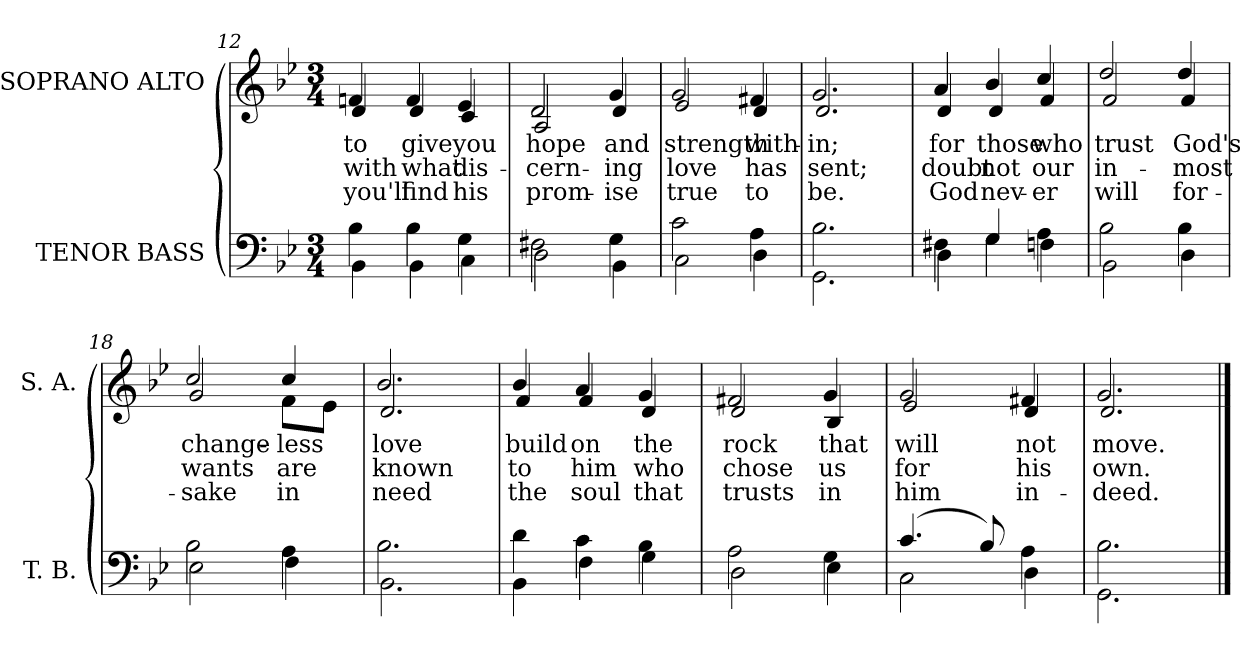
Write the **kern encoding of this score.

**kern	**kern	**text	**text	**text
*part2	*part1	*part1	*part1	*part1
*staff2	*staff1	*staff1	*staff1	*staff1
*I"TENOR BASS	*I"SOPRANO ALTO	*	*	*
*I'T. B.	*I'S. A.	*	*	*
*clefF4	*clefG2	*	*	*
*k[b-e-]	*k[b-e-]	*	*	*
*B-:	*B-:	*	*	*
*M3/4	*M3/4	*	*	*
=12	=12	=12	=12	=12
*^	*	*	*	*
!	!	!	!LO:LY:b:color=#000000	!LO:LY:b:color=#000000	!LO:LY:b:color=#000000
*	*	*^	*	*	*
4B-i\	4BB-i\	4fni/	4di/	to	with	you'll
!	!	!	!	!LO:LY:b:color=#000000	!LO:LY:b:color=#000000	!LO:LY:b:color=#000000
4B-i\	4BB-i\	4fi/	4di/	give	what	find
!	!	!	!	!LO:LY:b:color=#000000	!LO:LY:b:color=#000000	!LO:LY:b:color=#000000
4Gi\	4Ci\	4e-i/	4ci/	you	dis-	his
=13	=13	=13	=13	=13	=13	=13
!	!	!	!	!LO:LY:b:color=#000000	!LO:LY:b:color=#000000	!LO:LY:b:color=#000000
2F#Xi\	2Di\	2di/	2Ai/	hope	-cern-	prom-
!	!	!	!	!LO:LY:b:color=#000000	!LO:LY:b:color=#000000	!LO:LY:b:color=#000000
4Gi\	4BB-i\	4gi/	4di/	and	-ing	-ise
=14	=14	=14	=14	=14	=14	=14
!	!	!	!	!LO:LY:b:color=#000000	!LO:LY:b:color=#000000	!LO:LY:b:color=#000000
2ci\	2Ci\	2gi/	2e-i/	strength	love	true
!	!	!	!	!LO:LY:b:color=#000000	!LO:LY:b:color=#000000	!LO:LY:b:color=#000000
4Ai\	4Di\	4f#Xi/	4di/	with-	has	to
=15	=15	=15	=15	=15	=15	=15
!	!	!	!	!LO:LY:b:color=#000000	!LO:LY:b:color=#000000	!LO:LY:b:color=#000000
2.B-i\	2.GGi\	2.gi/	2.di/	-in;	sent;	be.
=16	=16	=16	=16	=16	=16	=16
!	!	!	!	!LO:LY:b:color=#000000	!LO:LY:b:color=#000000	!LO:LY:b:color=#000000
4F#Xi\	4Di\	4ai/	4di/	for	doubt	God
!	!	!	!	!LO:LY:b:color=#000000	!LO:LY:b:color=#000000	!LO:LY:b:color=#000000
4Gi/	4Gi\	4b-i/	4di/	those	not	nev-
!	!	!	!	!LO:LY:b:color=#000000	!LO:LY:b:color=#000000	!LO:LY:b:color=#000000
4Ai\	4Fni\	4cci/	4fi/	who	our	-er
!!LO:LB:g=z	!!
=17	=17	=17	=17	=17	=17	=17
!	!	!	!	!LO:LY:b:color=#000000	!LO:LY:b:color=#000000	!LO:LY:b:color=#000000
2B-i\	2BB-i\	2ddi/	2fi/	trust	in-	will
!	!	!	!	!LO:LY:b:color=#000000	!LO:LY:b:color=#000000	!LO:LY:b:color=#000000
4B-i\	4Di\	4ddi/	4fi/	God's	-most	for-
=18	=18	=18	=18	=18	=18	=18
!	!	!	!	!LO:LY:b:color=#000000	!LO:LY:b:color=#000000	!LO:LY:b:color=#000000
2B-i\	2E-i\	2cci/	2gi/	change-	wants	-sake
!	!	!	!	!LO:LY:b:color=#000000	!LO:LY:b:color=#000000	!LO:LY:b:color=#000000
4Ai\	4Fi\	4cci/	8fi\L	-less	are	in
.	.	.	8e-i\J	.	.	.
=19	=19	=19	=19	=19	=19	=19
!	!	!	!	!LO:LY:b:color=#000000	!LO:LY:b:color=#000000	!LO:LY:b:color=#000000
2.B-i\	2.BB-i\	2.b-i/	2.di/	love	known	need
!!LO:LB:g=z	!!
=20	=20	=20	=20	=20	=20	=20
!	!	!	!	!LO:LY:b:color=#000000	!LO:LY:b:color=#000000	!LO:LY:b:color=#000000
4di\	4BB-i\	4b-i/	4fi/	build	to	the
!	!	!	!	!LO:LY:b:color=#000000	!LO:LY:b:color=#000000	!LO:LY:b:color=#000000
4ci\	4Fi\	4ai/	4fi/	on	him	soul
!	!	!	!	!LO:LY:b:color=#000000	!LO:LY:b:color=#000000	!LO:LY:b:color=#000000
4B-i\	4Gi\	4gi/	4di/	the	who	that
=21	=21	=21	=21	=21	=21	=21
!	!	!	!	!LO:LY:b:color=#000000	!LO:LY:b:color=#000000	!LO:LY:b:color=#000000
2Ai\	2Di\	2f#Xi/	2di/	rock	chose	trusts
!	!	!	!	!LO:LY:b:color=#000000	!LO:LY:b:color=#000000	!LO:LY:b:color=#000000
4Gi\	4E-i\	4gi/	4B-i/	that	us	in
=22	=22	=22	=22	=22	=22	=22
!	!	!	!	!LO:LY:b:color=#000000	!LO:LY:b:color=#000000	!LO:LY:b:color=#000000
(4.ci/	2Ci\	2gi/	2e-i/	will	for	him
8B-i/)	.	.	.	.	.	.
!	!	!	!	!LO:LY:b:color=#000000	!LO:LY:b:color=#000000	!LO:LY:b:color=#000000
4Ai\	4Di\	4f#Xi/	4di/	not	his	in-
=23	=23	=23	=23	=23	=23	=23
!	!	!	!	!LO:LY:b:color=#000000	!LO:LY:b:color=#000000	!LO:LY:b:color=#000000
2.B-i\	2.GGi\	2.gi/	2.di/	move.	own.	-deed.
*v	*v	*	*	*	*	*
*	*v	*v	*	*	*
==	==	==	==	==
*-	*-	*-	*-	*-
